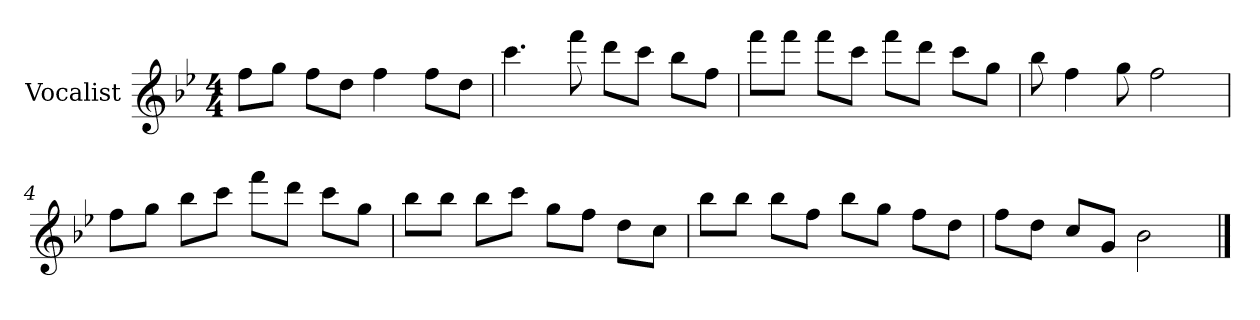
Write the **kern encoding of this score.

**kern
*part1
*staff1
*I"Vocalist
*k[b-e-]
*B-:
*M4/4
=
8ffL
8ggJ
8ffL
8ddJ
4ff
8ffL
8ddJ
=1
4.ccc
8fff
8dddL
8cccJ
8bb-L
8ffJ
=2
8fffL
8fffJ
8fffL
8cccJ
8fffL
8dddJ
8cccL
8ggJ
=3
8bb-
4ff
8gg
2ff
=4
8ffL
8ggJ
8bb-L
8cccJ
8fffL
8dddJ
8cccL
8ggJ
=5
8bb-L
8bb-J
8bb-L
8cccJ
8ggL
8ffJ
8ddL
8ccJ
=6
8bb-L
8bb-J
8bb-L
8ffJ
8bb-L
8ggJ
8ffL
8ddJ
=7
8ffL
8ddJ
8ccL
8gJ
2b-
==
*-
